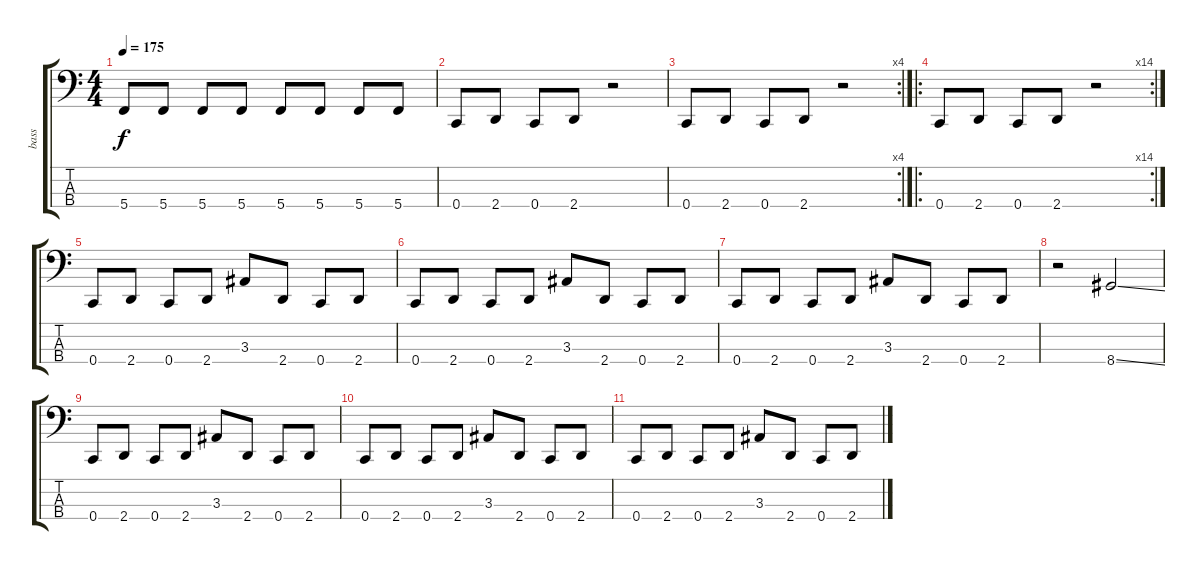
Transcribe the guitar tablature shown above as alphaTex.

\track ("bass" "bass") {instrument electricbasspick}
\staff {score tabs}
\tuning (F2 C2 G1 C1) {hide}
\ts (4 4)
\tempo 175
\clef f4
\ks c
5.4.8{dy f} 5.4.8 5.4.8 5.4.8 5.4.8 5.4.8 5.4.8 5.4.8 |
0.4.8 2.4.8 0.4.8 2.4.8 r.2 |
\rc 4
0.4.8 2.4.8 0.4.8 2.4.8 r.2 |
\ro
\rc 14
0.4.8 2.4.8 0.4.8 2.4.8 r.2 |
0.4.8 2.4.8 0.4.8 2.4.8 3.3.8 2.4.8 0.4.8 2.4.8 |
0.4.8 2.4.8 0.4.8 2.4.8 3.3.8 2.4.8 0.4.8 2.4.8 |
0.4.8 2.4.8 0.4.8 2.4.8 3.3.8 2.4.8 0.4.8 2.4.8 |
r.2 8.4{ss}.2 |
0.4.8 2.4.8 0.4.8 2.4.8 3.3.8 2.4.8 0.4.8 2.4.8 |
0.4.8 2.4.8 0.4.8 2.4.8 3.3.8 2.4.8 0.4.8 2.4.8 |
0.4.8 2.4.8 0.4.8 2.4.8 3.3.8 2.4.8 0.4.8 2.4.8
